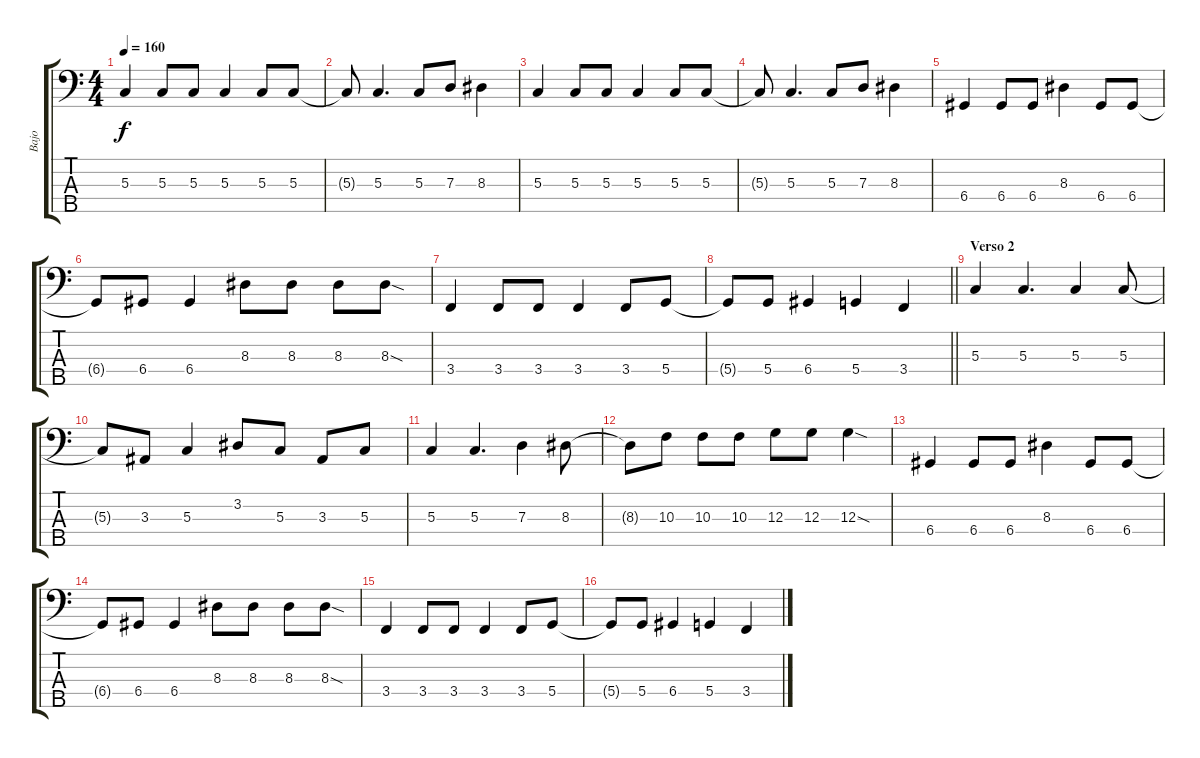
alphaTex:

\track ("Bajo" "Bajo") {instrument electricbassfinger}
\staff {score tabs}
\tuning (F2 C2 G1 D1 A0) {hide}
\ts (4 4)
\tempo 160
\clef f4
\ks c
5.3.4{dy f} 5.3.8 5.3.8 5.3.4 5.3.8 5.3.8 |
5.3{t}.8 5.3.4{d} 5.3.8 7.3.8 8.3.4 |
5.3.4 5.3.8 5.3.8 5.3.4 5.3.8 5.3.8 |
5.3{t}.8 5.3.4{d} 5.3.8 7.3.8 8.3.4 |
6.4.4 6.4.8 6.4.8 8.3.4 6.4.8 6.4.8 |
6.4{t}.8 6.4.8 6.4.4 8.3.8 8.3.8 8.3.8 8.3{sod}.8 |
3.4.4 3.4.8 3.4.8 3.4.4 3.4.8 5.4.8 |
\barLineRight lightlight
5.4{t}.8 5.4.8 6.4.4 5.4.4 3.4.4 |
\section ("" "Verso 2")
5.3.4 5.3.4{d} 5.3.4 5.3.8 |
5.3{t}.8 3.3.8 5.3.4 3.2.8 5.3.8 3.3.8 5.3.8 |
5.3.4 5.3.4{d} 7.3.4 8.3.8 |
8.3{t}.8 10.3.8 10.3.8 10.3.8 12.3.8 12.3.8 12.3{sod}.4 |
6.4.4 6.4.8 6.4.8 8.3.4 6.4.8 6.4.8 |
6.4{t}.8 6.4.8 6.4.4 8.3.8 8.3.8 8.3.8 8.3{sod}.8 |
3.4.4 3.4.8 3.4.8 3.4.4 3.4.8 5.4.8 |
5.4{t}.8 5.4.8 6.4.4 5.4.4 3.4.4
